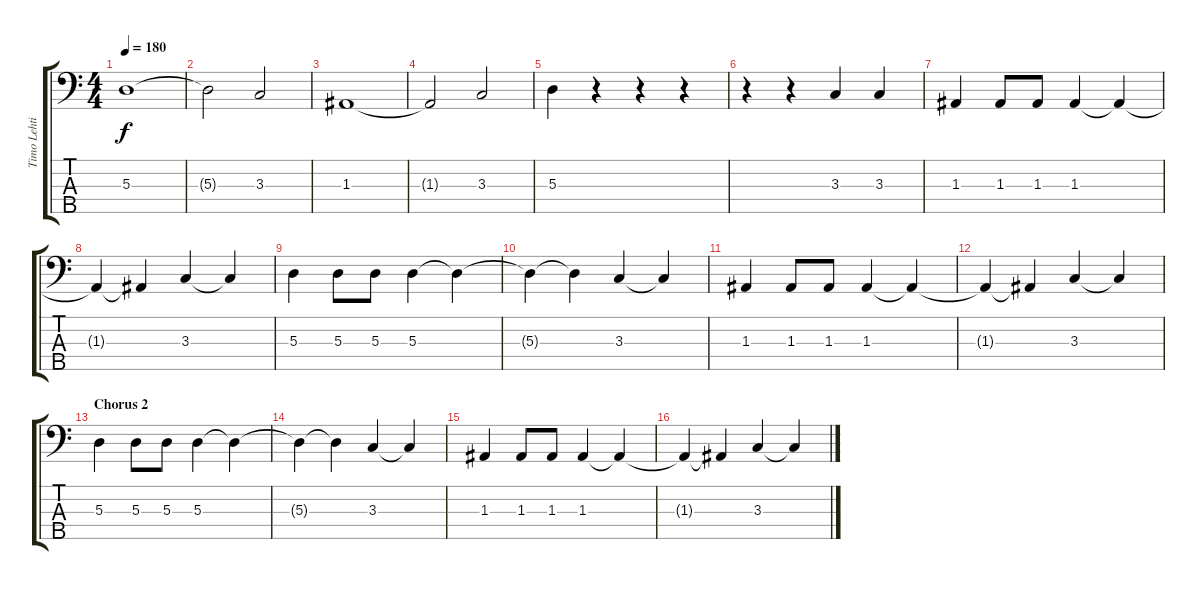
\track ("Timo Lehtinen - Bass" "Timo Lehti") {instrument electricbassfinger}
\staff {score tabs}
\tuning (G2 D2 A1 E1 B0) {hide}
\ts (4 4)
\tempo 180
\clef f4
\ks c
5.3.1{dy f} |
5.3{t}.2 3.3.2 |
1.3.1 |
1.3{t}.2 3.3.2 |
\section ("" "")
5.3.4 r.4 r.4 r.4 |
r.4 r.4 3.3.4 3.3.4 |
1.3.4 1.3.8 1.3.8 1.3.4 1.3{t}.4 |
1.3{t}.4 1.3{t}.4 3.3.4 3.3{t}.4 |
5.3.4 5.3.8 5.3.8 5.3.4 5.3{t}.4 |
5.3{t}.4 5.3{t}.4 3.3.4 3.3{t}.4 |
1.3.4 1.3.8 1.3.8 1.3.4 1.3{t}.4 |
1.3{t}.4 1.3{t}.4 3.3.4 3.3{t}.4 |
\section ("" "Chorus 2")
5.3.4 5.3.8 5.3.8 5.3.4 5.3{t}.4 |
5.3{t}.4 5.3{t}.4 3.3.4 3.3{t}.4 |
1.3.4 1.3.8 1.3.8 1.3.4 1.3{t}.4 |
1.3{t}.4 1.3{t}.4 3.3.4 3.3{t}.4
